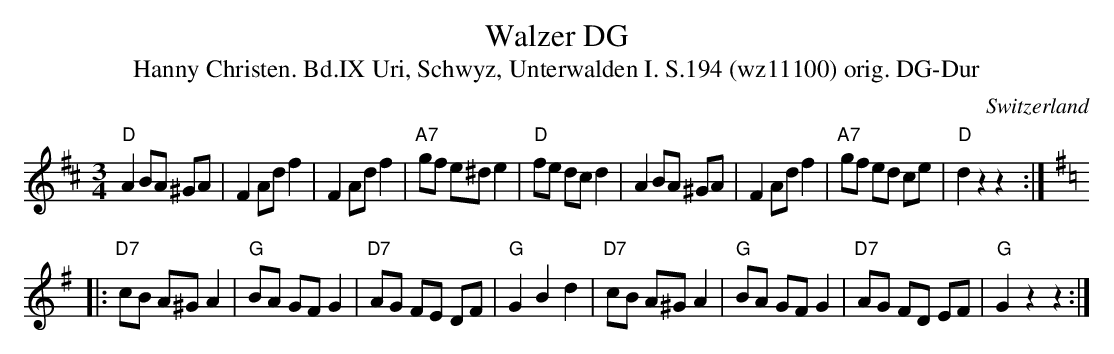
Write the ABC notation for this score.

X:1
T: Walzer DG
T:Hanny Christen. Bd.IX Uri, Schwyz, Unterwalden I. S.194 (wz11100) orig. DG-Dur
M:3/4
L:1/8
O:Switzerland
K:D major
"D"A2 BA ^GA | F2 Ad f2 | F2 Ad f2 | "A7"gf e^d e2 | "D"fe dc d2 | \
   A2 BA ^GA | F2 Ad f2 | "A7"gf ed ce | "D"d2z2z2 :: [K:G]
 "D7"cB A^G A2 | "G"BA GF G2 | "D7"AG FE DF | "G"G2B2d2 |\
 "D7"cB A^G A2 | "G"BA GF G2 | "D7"AG FD EF | "G"G2z2z2 :|
